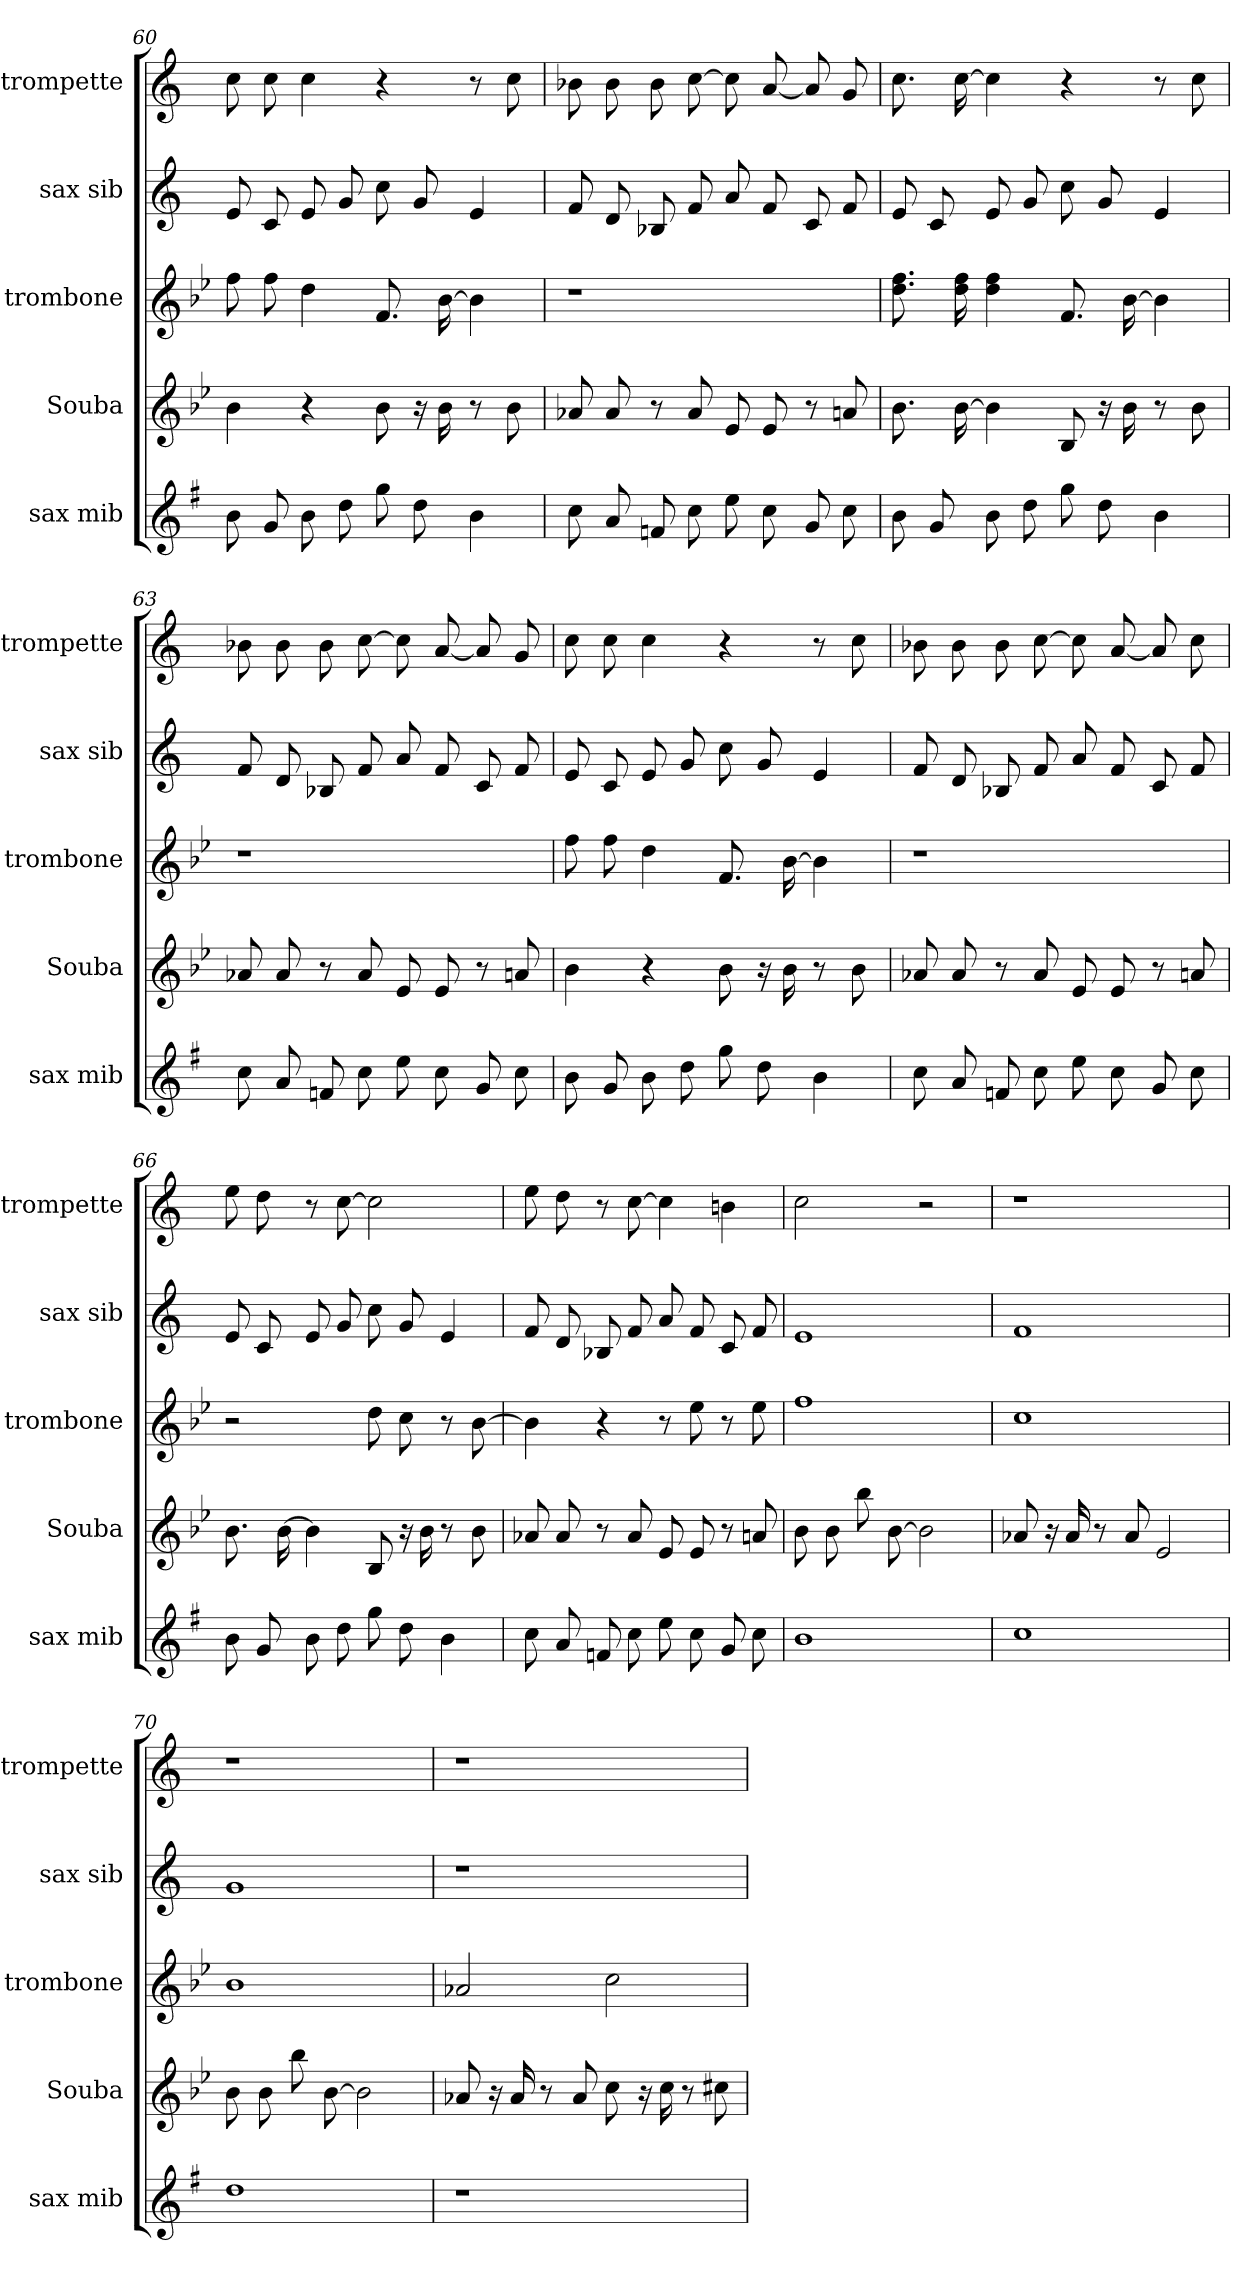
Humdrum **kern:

**kern	**kern	**kern	**kern	**kern
*part5	*part4	*part3	*part2	*part1
*staff5	*staff4	*staff3	*staff2	*staff1
*I"sax mib	*I"Souba	*I"trombone	*I"sax sib	*I"trompette
*I'sax mib	*I'Souba	*I'trombone	*I'sax sib	*I'trompette
*clefG2	*clefG2	*clefG2	*clefG2	*clefG2
*ITrd-2c-3	*ITrd15c26	*ITrd8c14	*ITrd1c2	*ITrd1c2
*k[b-e-]	*k[b-e-]	*k[b-e-]	*k[b-e-]	*k[b-e-]
=60	=60	=60	=60	=60
8dd	4BB-	8f	8d	8b-
8b-	.	8f	8B-	8b-
8dd	4r	4d	8d	4b-
8ff	.	.	8f	.
8bb-	8BB-	8.F	8b-	4r
8ff	16r	.	8f	.
.	16BB-	[16B-	.	.
4dd	8r	4B-]	4d	8r
.	8BB-	.	.	8b-
=61	=61	=61	=61	=61
8ee-	8AA-X	1r	8e-	8a-X
8cc	8AA-	.	8c	8a-
8a-X	8r	.	8A-X	8a-
8ee-	8AA-	.	8e-	[8b-
8gg	8EE-	.	8g	8b-]
8ee-	8EE-	.	8e-	[8g
8b-	8r	.	8B-	8g]
8ee-	8AAn	.	8e-	8f
=62	=62	=62	=62	=62
8dd	8.BB-	8.d 8.f	8d	8.b-
8b-	.	.	8B-	.
.	[16BB-	16d 16f	.	[16b-
8dd	4BB-]	4d 4f	8d	4b-]
8ff	.	.	8f	.
8bb-	8BBB-	8.F	8b-	4r
8ff	16r	.	8f	.
.	16BB-	[16B-	.	.
4dd	8r	4B-]	4d	8r
.	8BB-	.	.	8b-
=63	=63	=63	=63	=63
8ee-	8AA-X	1r	8e-	8a-X
8cc	8AA-	.	8c	8a-
8a-X	8r	.	8A-X	8a-
8ee-	8AA-	.	8e-	[8b-
8gg	8EE-	.	8g	8b-]
8ee-	8EE-	.	8e-	[8g
8b-	8r	.	8B-	8g]
8ee-	8AAn	.	8e-	8f
=64	=64	=64	=64	=64
8dd	4BB-	8f	8d	8b-
8b-	.	8f	8B-	8b-
8dd	4r	4d	8d	4b-
8ff	.	.	8f	.
8bb-	8BB-	8.F	8b-	4r
8ff	16r	.	8f	.
.	16BB-	[16B-	.	.
4dd	8r	4B-]	4d	8r
.	8BB-	.	.	8b-
=65	=65	=65	=65	=65
8ee-	8AA-X	1r	8e-	8a-X
8cc	8AA-	.	8c	8a-
8a-X	8r	.	8A-X	8a-
8ee-	8AA-	.	8e-	[8b-
8gg	8EE-	.	8g	8b-]
8ee-	8EE-	.	8e-	[8g
8b-	8r	.	8B-	8g]
8ee-	8AAn	.	8e-	8b-
=66	=66	=66	=66	=66
8dd	8.BB-	2r	8d	8dd
8b-	.	.	8B-	8cc
.	[16BB-	.	.	.
8dd	4BB-]	.	8d	8r
8ff	.	.	8f	[8b-
8bb-	8BBB-	8d	8b-	2b-]
8ff	16r	8c	8f	.
.	16BB-	.	.	.
4dd	8r	8r	4d	.
.	8BB-	[8B-	.	.
=67	=67	=67	=67	=67
8ee-	8AA-X	4B-]	8e-	8dd
8cc	8AA-	.	8c	8cc
8a-X	8r	4r	8A-X	8r
8ee-	8AA-	.	8e-	[8b-
8gg	8EE-	8r	8g	4b-]
8ee-	8EE-	8e-	8e-	.
8b-	8r	8r	8B-	4an
8ee-	8AAn	8e-	8e-	.
=68	=68	=68	=68	=68
1dd	8BB-	1f	1d	2b-
.	8BB-	.	.	.
.	8B-	.	.	.
.	[8BB-	.	.	.
.	2BB-]	.	.	2r
=69	=69	=69	=69	=69
1ee-	8AA-X	1c	1e-	1r
.	16r	.	.	.
.	16AA-	.	.	.
.	8r	.	.	.
.	8AA-	.	.	.
.	2EE-	.	.	.
=70	=70	=70	=70	=70
1ff	8BB-	1B-	1f	1r
.	8BB-	.	.	.
.	8B-	.	.	.
.	[8BB-	.	.	.
.	2BB-]	.	.	.
=71	=71	=71	=71	=71
1r	8AA-X	2A-X	1r	1r
.	16r	.	.	.
.	16AA-	.	.	.
.	8r	.	.	.
.	8AA-	.	.	.
.	8C	2c	.	.
.	16r	.	.	.
.	16C	.	.	.
.	8r	.	.	.
.	8C#X	.	.	.
=	=	=	=	=
*-	*-	*-	*-	*-
